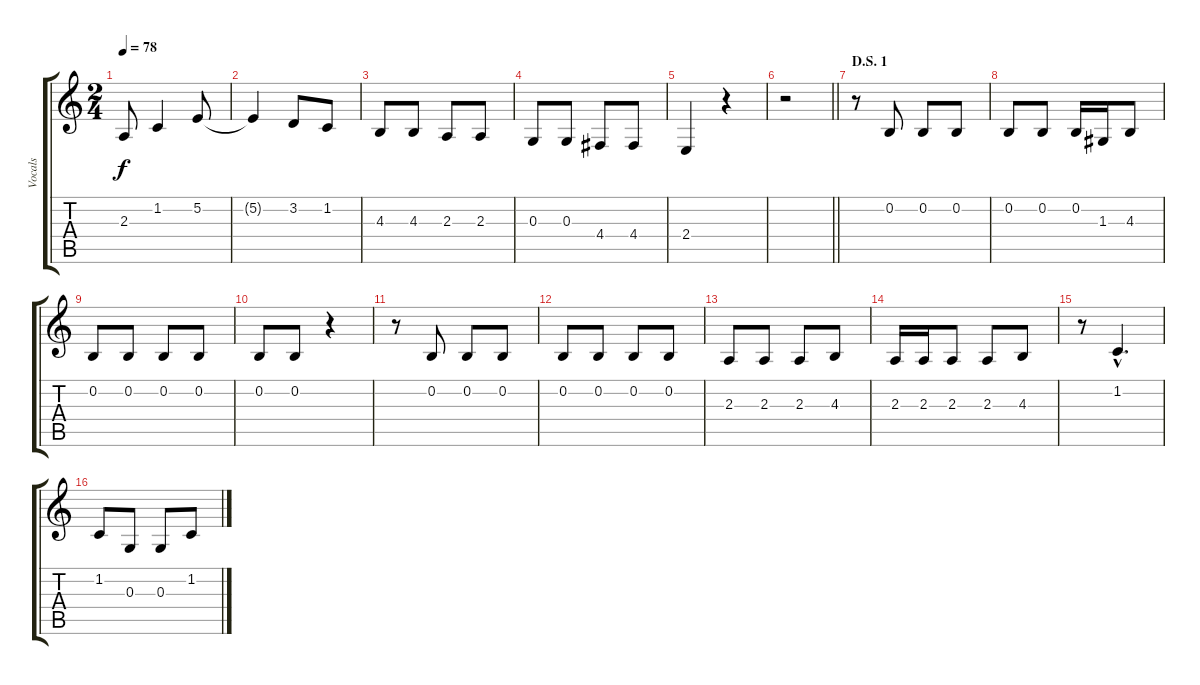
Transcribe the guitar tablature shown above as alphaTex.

\track ("Vocals" "Vocals") {instrument baritonesax}
\staff {score tabs}
\tuning (E4 B3 G3 D3 A2 E2) {hide}
\ts (2 4)
\tempo 78
\clef g2
\ks c
2.3.8{dy f} 1.2.4 5.2.8 |
5.2{t}.4 3.2.8 1.2.8 |
4.3.8 4.3.8 2.3.8 2.3.8 |
0.3.8 0.3.8 4.4.8 4.4.8 |
2.4.4 r.4 |
\barLineRight lightlight
r.2 |
\section ("" "D.S. 1")
r.8 0.2.8 0.2.8 0.2.8 |
0.2.8 0.2.8 0.2.16 1.3.16 4.3.8 |
0.2.8 0.2.8 0.2.8 0.2.8 |
0.2.8 0.2.8 r.4 |
r.8 0.2.8 0.2.8 0.2.8 |
0.2.8 0.2.8 0.2.8 0.2.8 |
2.3.8 2.3.8 2.3.8 4.3.8 |
2.3.16 2.3.16 2.3.8 2.3.8 4.3.8 |
r.8 1.2{hac}.4{d} |
1.2.8 0.3.8 0.3.8 1.2.8
